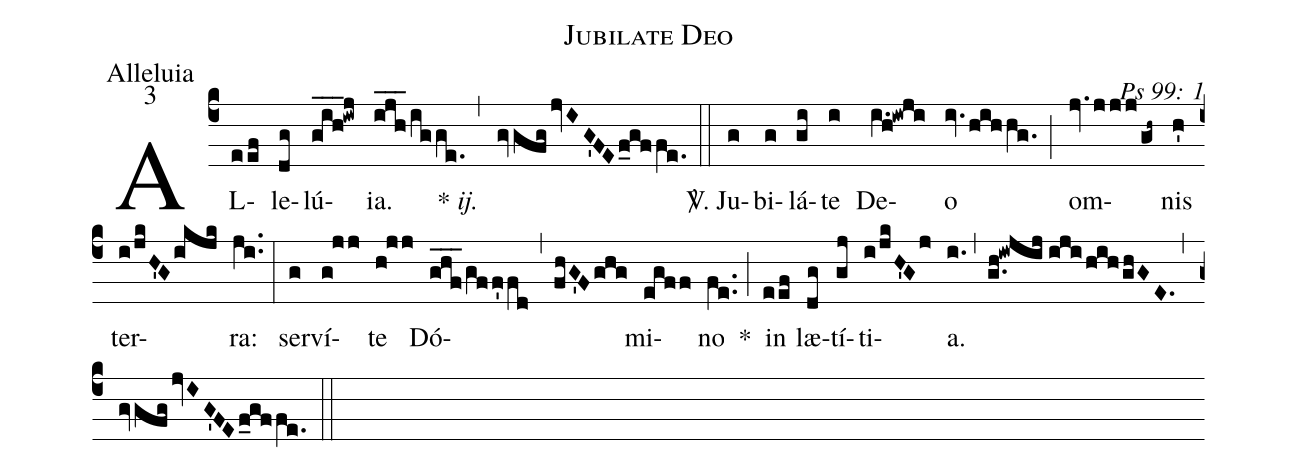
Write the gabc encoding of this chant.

name: Jubilate Deo;
office-part: Alleluia;
mode: 3;
commentary: Ps 99: 1;
%%
(c4) AL(eef)le(dg)lú(g_i_h_!iwj)ia.(ijh___/igge.) {*}~<i>ij.</i>(,) (gvgfgjvIG'FEf_gffe.) (::)
<sp>V/</sp>. Ju(g)bi(g)lá(gi)te(i) De(i.h!iwji)o(iv.hihhg.) (;) om(jv.jjj/gh~)nis(h') ter(i/jkH'Gikjk)ra:(ji..) (:)
ser(g)ví(g!jj)te(h!jj) Dó(ghf___/gf/!f'fd)(,)(fhG'Fghg)mi(egff)no(fe..) *(;) in(eef) læ(dg)tí(gj)ti(i/jkH'Gj)a.(i.) (,) (g.h!iwjij//iji/hih/ghGE.) (,) (gvgfgjvIG'FEf_gffe.) (::)
